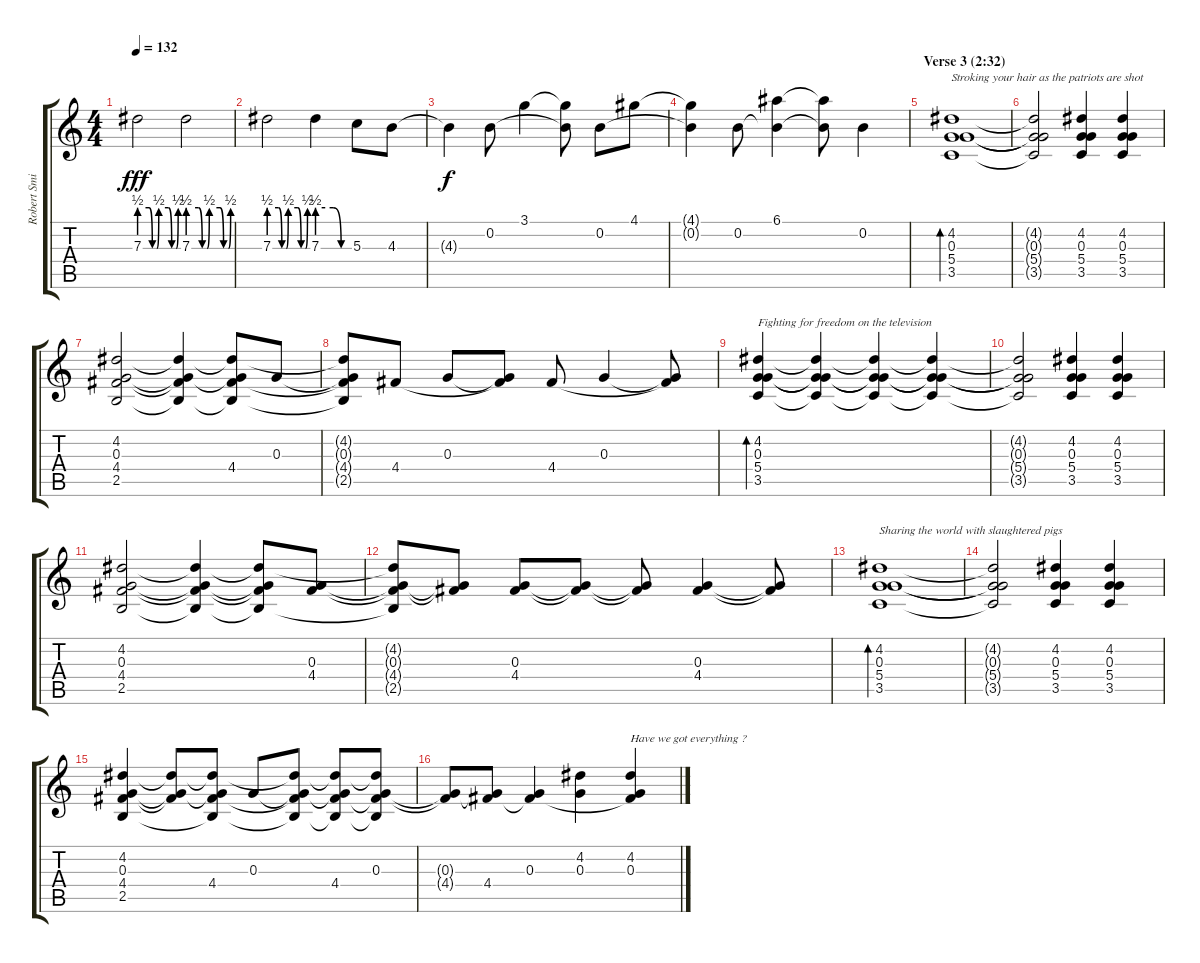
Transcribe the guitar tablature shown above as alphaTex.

\track ("Robert Smith (guitar)" "Robert Smi") {instrument overdrivenguitar}
\staff {score tabs}
\tuning (E4 B3 G3 D3 A2 E2) {hide}
\ts (4 4)
\tempo 132
\clef g2
\ks c
7.3{be (custom 0 2 15 2 20 0 27 0 30 2 45 2 50 0 57 0 60 2)}.2{dy fff} 7.3{be (custom 0 2 15 2 20 0 27 0 30 2 45 2 50 0 57 0 60 2)}.2 |
7.3{be (custom 0 2 15 2 20 0 27 0 30 2 45 2 50 0 57 0 60 2)}.2 7.3{be (custom 0 2 15 2 30 2 45 0 60 0)}.4 5.3.8 4.3.8 |
4.3{t}.4{dy f} 0.2.8 3.1.4 (3.1{t} 0.2{t}).8 0.2.8 4.1.8 |
(4.1{t} 0.2{t}).4 0.2.8 (6.1 0.2{t}).4 (6.1{t} 0.2{t}).8 0.2.4 |
\section ("" "Verse 3 (2:32)")
(4.2 0.3 5.4 3.5).1{bd 120 txt "Stroking your hair as the patriots are shot"} |
(4.2{t} 0.3{t} 5.4{t} 3.5{t}).2 (4.2 0.3 5.4 3.5).4 (4.2 0.3 5.4 3.5).4 |
(4.2 0.3 4.4 2.5).2 (4.2{t} 0.3{t} 4.4{t} 2.5{t}).4 (4.2{t} 0.3{t} 4.4 2.5{t}).8 0.3.8 |
(4.2{t} 0.3{t} 4.4{t} 2.5{t}).8 4.4.8 0.3.8 (0.3{t} 4.4{t}).8 4.4.8 0.3.4 (0.3{t} 4.4{t}).8 |
(4.2 0.3 5.4 3.5).4{bd 120 txt "Fighting for freedom on the television"} (4.2{t} 0.3{t} 5.4{t} 3.5{t}).4 (4.2{t} 0.3{t} 5.4{t} 3.5{t}).4 (4.2{t} 0.3{t} 5.4{t} 3.5{t}).4 |
(4.2{t} 0.3{t} 5.4{t} 3.5{t}).2 (4.2 0.3 5.4 3.5).4 (4.2 0.3 5.4 3.5).4 |
(4.2 0.3 4.4 2.5).2 (4.2{t} 0.3{t} 4.4{t} 2.5{t}).4 (4.2{t} 0.3{t} 4.4{t} 2.5{t}).8 (0.3 4.4).8 |
(4.2{t} 0.3{t} 4.4{t} 2.5{t}).8 (0.3{t} 4.4{t}).8 (0.3 4.4).8 (0.3{t} 4.4{t}).8 (0.3{t} 4.4{t}).8 (0.3 4.4).4 (0.3{t} 4.4{t}).8 |
(4.2 0.3 5.4 3.5).1{bd 120 txt "Sharing the world with slaughtered pigs"} |
(4.2{t} 0.3{t} 5.4{t} 3.5{t}).2 (4.2 0.3 5.4 3.5).4 (4.2 0.3 5.4 3.5).4 |
(4.2 0.3 4.4 2.5).4 (4.2{t} 0.3{t} 4.4{t}).8 (4.2{t} 0.3{t} 4.4 2.5{t}).8 0.3.8 (4.2{t} 0.3{t} 4.4{t} 2.5{t}).8 (4.2{t} 0.3{t} 4.4 2.5{t}).8 (4.2{t} 0.3 4.4{t} 2.5{t}).8 |
(0.3{t} 4.4{t}).8 (0.3{t} 4.4).8 (0.3 4.4{t}).4 (4.2 0.3).4 (4.2 0.3 4.4{t}).4{txt "Have we got everything ?"}
